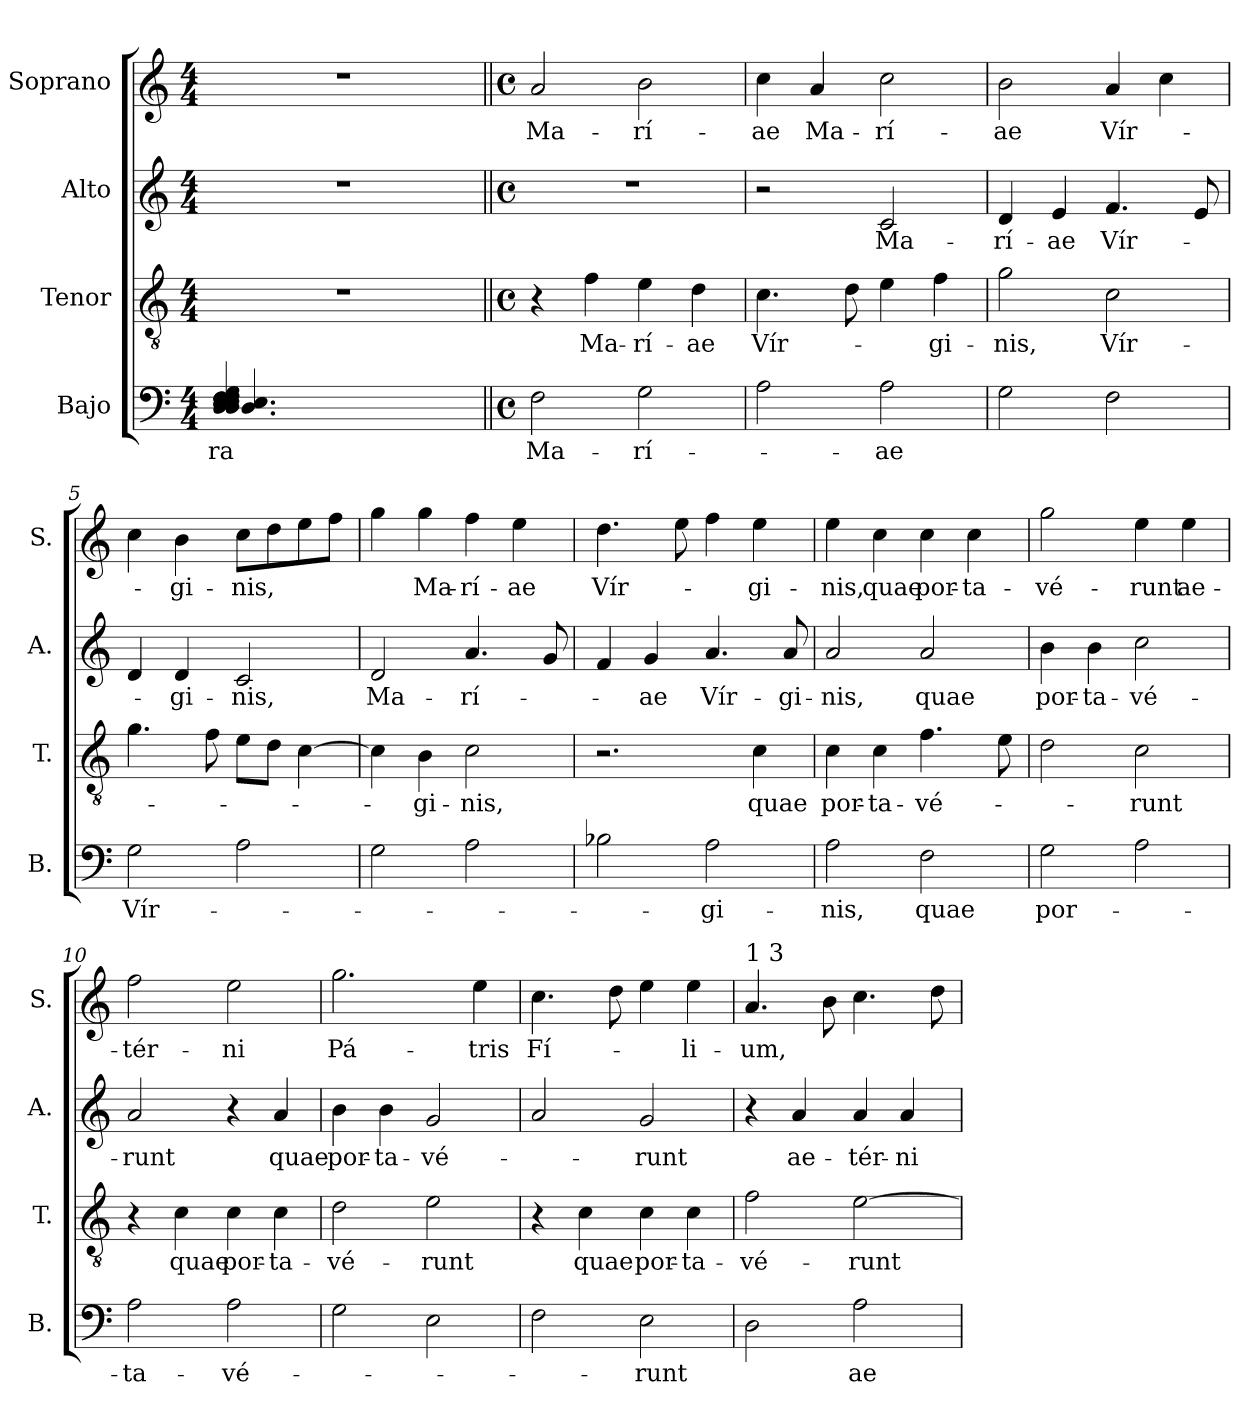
**kern	**text	**kern	**text	**kern	**text	**kern	**text
*part4	*part4	*part3	*part3	*part2	*part2	*part1	*part1
*staff4	*staff4	*staff3	*staff3	*staff2	*staff2	*staff1	*staff1
*I"Bajo	*	*I"Tenor	*	*I"Alto	*	*I"Soprano	*
*I'B.	*	*I'T.	*	*I'A.	*	*I'S.	*
*clefF4	*	*clefGv2	*	*clefG2	*	*clefG2	*
*k[]	*	*k[]	*	*k[]	*	*k[]	*
*C:	*	*C:	*	*C:	*	*C:	*
*M4/4	*	*M4/4	*	*M4/4	*	*M4/4	*
=1	=1	=1	=1	=1	=1	=1	=1
!LO:N:n=1:head=solid	!	!	!	!	!	!	!
!LO:N:n=2:head=solid	!	!	!	!	!	!	!
!LO:N:n=3:head=solid	!	!	!	!	!	!	!
!LO:N:n=4:head=solid	!	!	!	!	!	!	!
!LO:N:n=5:head=solid	!	!	!	!	!	!	!
!LO:N:n=6:head=solid	!	!	!	!	!	!	!
!LO:N:n=7:head=solid	!	!	!	!	!	!	!
!LO:N:n=8:head=solid	!	!	!	!	!	!	!
!LO:N:n=9:head=solid	!	!	!	!	!	!	!
*^	*	*	*	*	*	*	*
!LO:N:n=10:head=solid	!LO:N:n=1:head=solid	!LO:LY:b	!	!	!	!	!	!
!	!LO:N:n=2:head=solid	!LO:LY:b	!	!	!	!	!	!
*^	*^	*	*	*	*	*	*	*
4D/ 4D/ 4E/ 4E/ 4E/ 4F/ 4F/ 4F/ 4F/ 4G/	4.D/ 4.E/	4ryy	4ryy	-ra	1r	.	1r	.	1r	.
2ryy	.	32ryy	16.ryy	.	.	.	.	.	.	.
.	.	2ryy	.	.	.	.	.	.	.	.
.	.	.	2ryy	.	.	.	.	.	.	.
.	2ryy	.	.	.	.	.	.	.	.	.
8ryy	.	.	.	.	.	.	.	.	.	.
.	.	8..ryy	.	.	.	.	.	.	.	.
.	.	.	8ryy	.	.	.	.	.	.	.
8ryy	8ryy	.	.	.	.	.	.	.	.	.
.	.	.	32ryy	.	.	.	.	.	.	.
*v	*v	*v	*v	*	*	*	*	*	*	*
=2||	=2||	=2||	=2||	=2||	=2||	=2||	=2||
*M4/4	*	*M4/4	*	*M4/4	*	*M4/4	*
*met(c)	*	*met(c)	*	*met(c)	*	*met(c)	*
*^	*	*	*	*	*	*	*
*	*^	*	*	*	*	*	*	*
*	*	*^	*	*	*	*	*	*	*
!	!	!	!	!LO:LY:b	!	!	!	!	!	!LO:LY:b
*v	*v	*v	*v	*	*	*	*	*	*	*
2F\	Ma-	4r	.	1r	.	2a/	Ma-
!	!	!	!LO:LY:b	!	!	!	!
.	.	4f\	Ma-	.	.	.	.
!	!LO:LY:b	!	!LO:LY:b	!	!	!	!LO:LY:b
2G\	-rí-	4e\	-rí-	.	.	2b\	-rí-
!	!	!	!LO:LY:b	!	!	!	!
.	.	4d\	-ae	.	.	.	.
=3	=3	=3	=3	=3	=3	=3	=3
!	!	!	!LO:LY:b	!	!	!	!LO:LY:b
2A\	.	4.c\	Vír-	2r	.	4cc\	-ae
!	!	!	!	!	!	!	!LO:LY:b
.	.	.	.	.	.	4a/	Ma-
.	.	8d\	.	.	.	.	.
!	!LO:LY:b	!	!	!	!LO:LY:b	!	!LO:LY:b
2A\	-ae	4e\	.	2c/	Ma-	2cc\	-rí-
!	!	!	!LO:LY:b	!	!	!	!
.	.	4f\	-gi-	.	.	.	.
=4	=4	=4	=4	=4	=4	=4	=4
!	!	!	!LO:LY:b	!	!LO:LY:b	!	!LO:LY:b
2G\	.	2g\	-nis,	4d/	-rí-	2b\	-ae
!	!	!	!	!	!LO:LY:b:rj	!	!
.	.	.	.	4e/	-ae	.	.
!	!	!	!LO:LY:b	!	!LO:LY:b	!	!LO:LY:b
2F\	.	2c\	Vír-	4.f/	Vír-	4a/	Vír-
.	.	.	.	.	.	4cc\	.
.	.	.	.	8e/	.	.	.
!!LO:LB:g=z
=5	=5	=5	=5	=5	=5	=5	=5
!	!LO:LY:b	!	!	!	!	!	!
2G\	Vír-	4.g\	.	4d/	.	4cc\	.
!	!	!	!	!	!LO:LY:b	!	!LO:LY:b
.	.	.	.	4d/	-gi-	4b\	-gi-
.	.	8f\	.	.	.	.	.
!	!	!	!	!	!LO:LY:b	!	!LO:LY:b
2A\	.	8e\L	.	2c/	-nis,	8cc\L	-nis,
.	.	8d\J	.	.	.	8dd\	.
.	.	[>4c\	.	.	.	8ee\	.
.	.	.	.	.	.	8ff\J	.
=6	=6	=6	=6	=6	=6	=6	=6
!	!	!	!	!	!LO:LY:b	!	!
2G\	.	4c\]	.	2d/	Ma-	4gg\	.
!	!	!	!LO:LY:b	!	!	!	!LO:LY:b
.	.	4B\	-gi-	.	.	4gg\	Ma-
!	!	!	!LO:LY:b	!	!LO:LY:b	!	!LO:LY:b
2A\	.	2c\	-nis,	4.a/	-rí-	4ff\	-rí-
!	!	!	!	!	!	!	!LO:LY:b
.	.	.	.	.	.	4ee\	-ae
.	.	.	.	8g/	.	.	.
=7	=7	=7	=7	=7	=7	=7	=7
!	!	!	!	!	!	!	!LO:LY:b
2B-X\	.	2.r	.	4f/	.	4.dd\	Vír-
!	!	!	!	!	!LO:LY:b	!	!
.	.	.	.	4g/	-ae	.	.
.	.	.	.	.	.	8ee\	.
!	!LO:LY:b	!	!	!	!LO:LY:b	!	!
2A\	-gi-	.	.	4.a/	Vír-	4ff\	.
!	!	!	!LO:LY:b	!	!	!	!LO:LY:b
.	.	4c\	quae	.	.	4ee\	-gi-
!	!	!	!	!	!LO:LY:b	!	!
.	.	.	.	8a/	-gi-	.	.
=8	=8	=8	=8	=8	=8	=8	=8
!	!LO:LY:b	!	!LO:LY:b	!	!LO:LY:b	!	!LO:LY:b
2A\	-nis,	4c\	por-	2a/	-nis,	4ee\	-nis,
!	!	!	!LO:LY:b	!	!	!	!LO:LY:b
.	.	4c\	-ta-	.	.	4cc\	quae
!	!LO:LY:b	!	!LO:LY:b	!	!LO:LY:b	!	!LO:LY:b
2F\	quae	4.f\	-vé-	2a/	quae	4cc\	por-
!	!	!	!	!	!	!	!LO:LY:b
.	.	.	.	.	.	4cc\	-ta-
.	.	8e\	.	.	.	.	.
!!LO:PB:g=z
=9	=9	=9	=9	=9	=9	=9	=9
!	!LO:LY:b	!	!	!	!LO:LY:b	!	!LO:LY:b
2G\	por-	2d\	.	4b\	por-	2gg\	-vé-
!	!	!	!	!	!LO:LY:b	!	!
.	.	.	.	4b\	-ta-	.	.
!	!	!	!LO:LY:b	!	!LO:LY:b	!	!LO:LY:b
2A\	.	2c\	-runt	2cc\	-vé-	4ee\	-runt
!	!	!	!	!	!	!	!LO:LY:b
.	.	.	.	.	.	4ee\	ae-
=10	=10	=10	=10	=10	=10	=10	=10
!	!LO:LY:b	!	!	!	!LO:LY:b	!	!LO:LY:b
2A\	-ta-	4r	.	2a/	-runt	2ff\	-tér-
!	!	!	!LO:LY:b	!	!	!	!
.	.	4c\	quae	.	.	.	.
!	!LO:LY:b	!	!LO:LY:b	!	!	!	!LO:LY:b
2A\	-vé-	4c\	por-	4r	.	2ee\	-ni
!	!	!	!LO:LY:b	!	!LO:LY:b	!	!
.	.	4c\	-ta-	4a/	quae	.	.
=11	=11	=11	=11	=11	=11	=11	=11
!	!	!	!LO:LY:b	!	!LO:LY:b	!	!LO:LY:b
2G\	.	2d\	-vé-	4b\	por-	2.gg\	Pá-
!	!	!	!	!	!LO:LY:b	!	!
.	.	.	.	4b\	-ta-	.	.
!	!	!	!LO:LY:b	!	!LO:LY:b	!	!
2E\	.	2e\	-runt	2g/	-vé-	.	.
!	!	!	!	!	!	!	!LO:LY:b
.	.	.	.	.	.	4ee\	-tris
=12	=12	=12	=12	=12	=12	=12	=12
!	!	!	!	!	!	!	!LO:LY:b
2F\	.	4r	.	2a/	.	4.cc\	Fí-
!	!	!	!LO:LY:b	!	!	!	!
.	.	4c\	quae	.	.	.	.
.	.	.	.	.	.	8dd\	.
!	!LO:LY:b	!	!LO:LY:b	!	!LO:LY:b	!	!
2E\	-runt	4c\	por-	2g/	-runt	4ee\	.
!	!	!	!LO:LY:b	!	!	!	!LO:LY:b
.	.	4c\	-ta-	.	.	4ee\	-li-
!!LO:LB:g=z
=13	=13	=13	=13	=13	=13	=13	=13
!	!	!	!	!	!	!LO:TX:a:t=1 3	!
!	!	!	!LO:LY:b	!	!	!	!LO:LY:b
2D\	.	2f\	-vé-	4r	.	4.a/	-um,
!	!	!	!	!	!LO:LY:b	!	!
.	.	.	.	4a/	ae-	.	.
.	.	.	.	.	.	8b\	.
!	!LO:LY:b	!	!LO:LY:b	!	!LO:LY:b	!	!
2A\	ae-	[>2e\	-runt	4a/	-tér-	4.cc\	.
!	!	!	!	!	!LO:LY:b	!	!
.	.	.	.	4a/	-ni	.	.
.	.	.	.	.	.	8dd\	.
=	=	=	=	=	=	=	=
*-	*-	*-	*-	*-	*-	*-	*-
